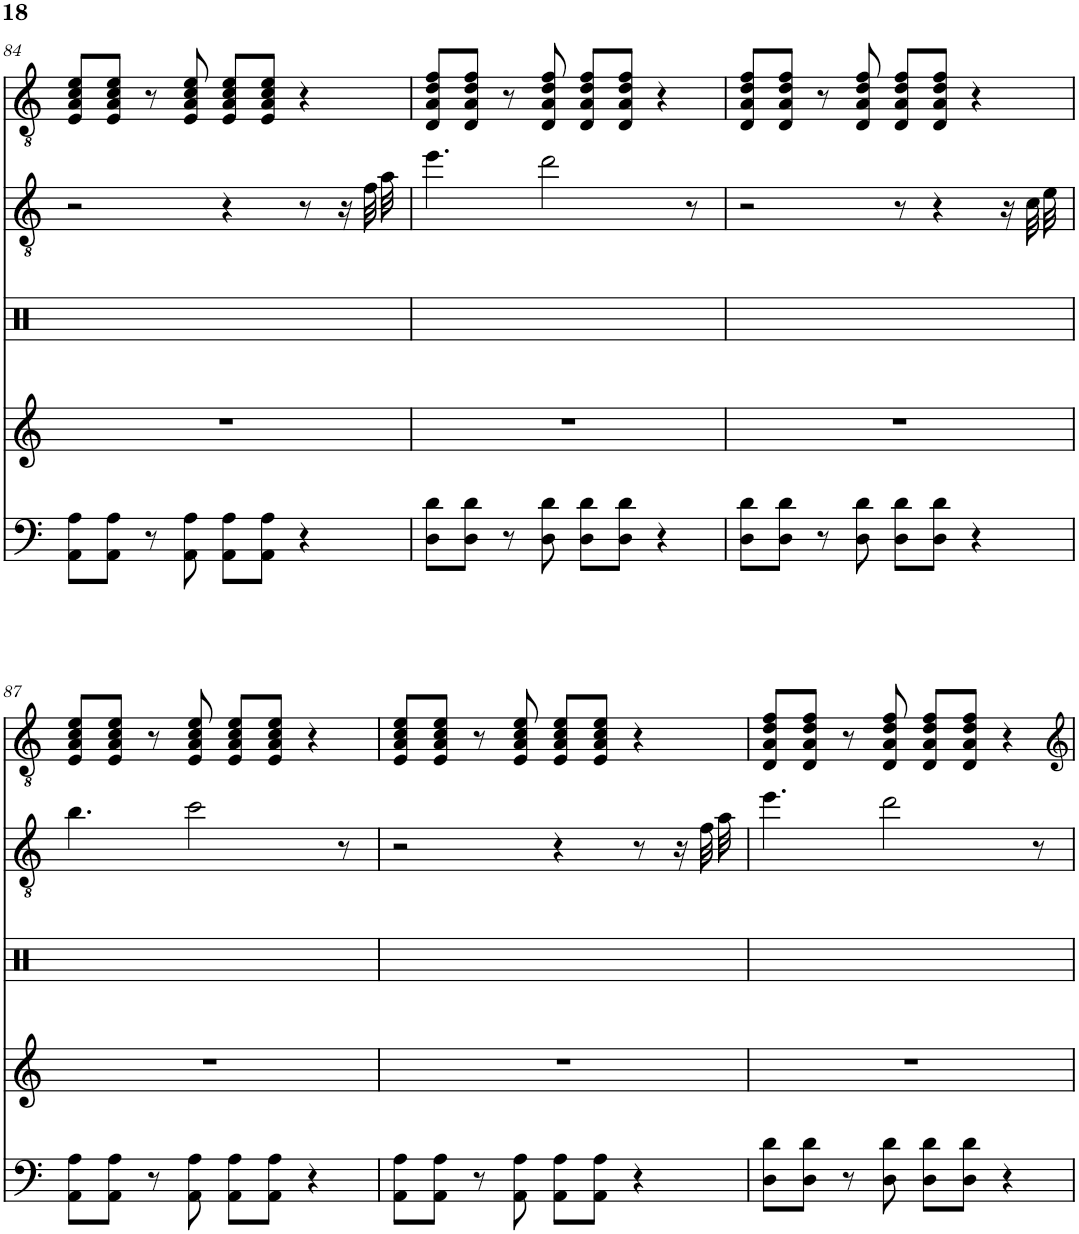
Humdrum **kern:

**kern	**kern	**kern	**kern	**kern
*part5	*part4	*part3	*part2	*part1
*staff5	*staff4	*staff3	*staff2	*staff1
*I"Voice	*I"Voice	*I"Voice	*I"Voice	*I"Voice
*I'V	*I'V	*I'V	*I'V	*I'V
!!LO:PB:g=z
*clefF4	*clefG2	*clefX	*clefGv2	*clefGv2
*k[]	*k[]	*k[]	*k[]	*k[]
*M4/4	*M4/4	*M4/4	*M4/4	*M4/4
=84	=84	=84	=84	=84
8AA\ 8A\L	1r	1ryy	2r	8E/ 8A/ 8c/ 8e/L
8AA\ 8A\J	.	.	.	8E/ 8A/ 8c/ 8e/J
8r	.	.	.	8r
8AA\ 8A\	.	.	.	8E/ 8A/ 8c/ 8e/
8AA\ 8A\L	.	.	4r	8E/ 8A/ 8c/ 8e/L
8AA\ 8A\J	.	.	.	8E/ 8A/ 8c/ 8e/J
4r	.	.	8r	4r
.	.	.	16r	.
.	.	.	32f\LLL	.
.	.	.	32a\JJJ	.
=85	=85	=85	=85	=85
8D\ 8d\L	1r	1ryy	4.ee\	8D/ 8A/ 8d/ 8f/L
8D\ 8d\J	.	.	.	8D/ 8A/ 8d/ 8f/J
8r	.	.	.	8r
8D\ 8d\	.	.	2dd\	8D/ 8A/ 8d/ 8f/
8D\ 8d\L	.	.	.	8D/ 8A/ 8d/ 8f/L
8D\ 8d\J	.	.	.	8D/ 8A/ 8d/ 8f/J
4r	.	.	.	4r
.	.	.	8r	.
=86	=86	=86	=86	=86
8D\ 8d\L	1r	1ryy	2r	8D/ 8A/ 8d/ 8f/L
8D\ 8d\J	.	.	.	8D/ 8A/ 8d/ 8f/J
8r	.	.	.	8r
8D\ 8d\	.	.	.	8D/ 8A/ 8d/ 8f/
8D\ 8d\L	.	.	8r	8D/ 8A/ 8d/ 8f/L
8D\ 8d\J	.	.	4r	8D/ 8A/ 8d/ 8f/J
4r	.	.	.	4r
.	.	.	16r	.
.	.	.	32c\LLL	.
.	.	.	32e\JJJ	.
!!LO:LB:g=z
=87	=87	=87	=87	=87
8AA\ 8A\L	1r	1ryy	4.b\	8E/ 8A/ 8c/ 8e/L
8AA\ 8A\J	.	.	.	8E/ 8A/ 8c/ 8e/J
8r	.	.	.	8r
8AA\ 8A\	.	.	2cc\	8E/ 8A/ 8c/ 8e/
8AA\ 8A\L	.	.	.	8E/ 8A/ 8c/ 8e/L
8AA\ 8A\J	.	.	.	8E/ 8A/ 8c/ 8e/J
4r	.	.	.	4r
.	.	.	8r	.
=88	=88	=88	=88	=88
8AA\ 8A\L	1r	1ryy	2r	8E/ 8A/ 8c/ 8e/L
8AA\ 8A\J	.	.	.	8E/ 8A/ 8c/ 8e/J
8r	.	.	.	8r
8AA\ 8A\	.	.	.	8E/ 8A/ 8c/ 8e/
8AA\ 8A\L	.	.	4r	8E/ 8A/ 8c/ 8e/L
8AA\ 8A\J	.	.	.	8E/ 8A/ 8c/ 8e/J
4r	.	.	8r	4r
.	.	.	16r	.
.	.	.	32f\LLL	.
.	.	.	32a\JJJ	.
=89	=89	=89	=89	=89
8D\ 8d\L	1r	1ryy	4.ee\	8D/ 8A/ 8d/ 8f/L
8D\ 8d\J	.	.	.	8D/ 8A/ 8d/ 8f/J
8r	.	.	.	8r
8D\ 8d\	.	.	2dd\	8D/ 8A/ 8d/ 8f/
8D\ 8d\L	.	.	.	8D/ 8A/ 8d/ 8f/L
8D\ 8d\J	.	.	.	8D/ 8A/ 8d/ 8f/J
4r	.	.	.	4r
.	.	.	8r	.
=	=	=	=	=
*-	*-	*-	*-	*-
